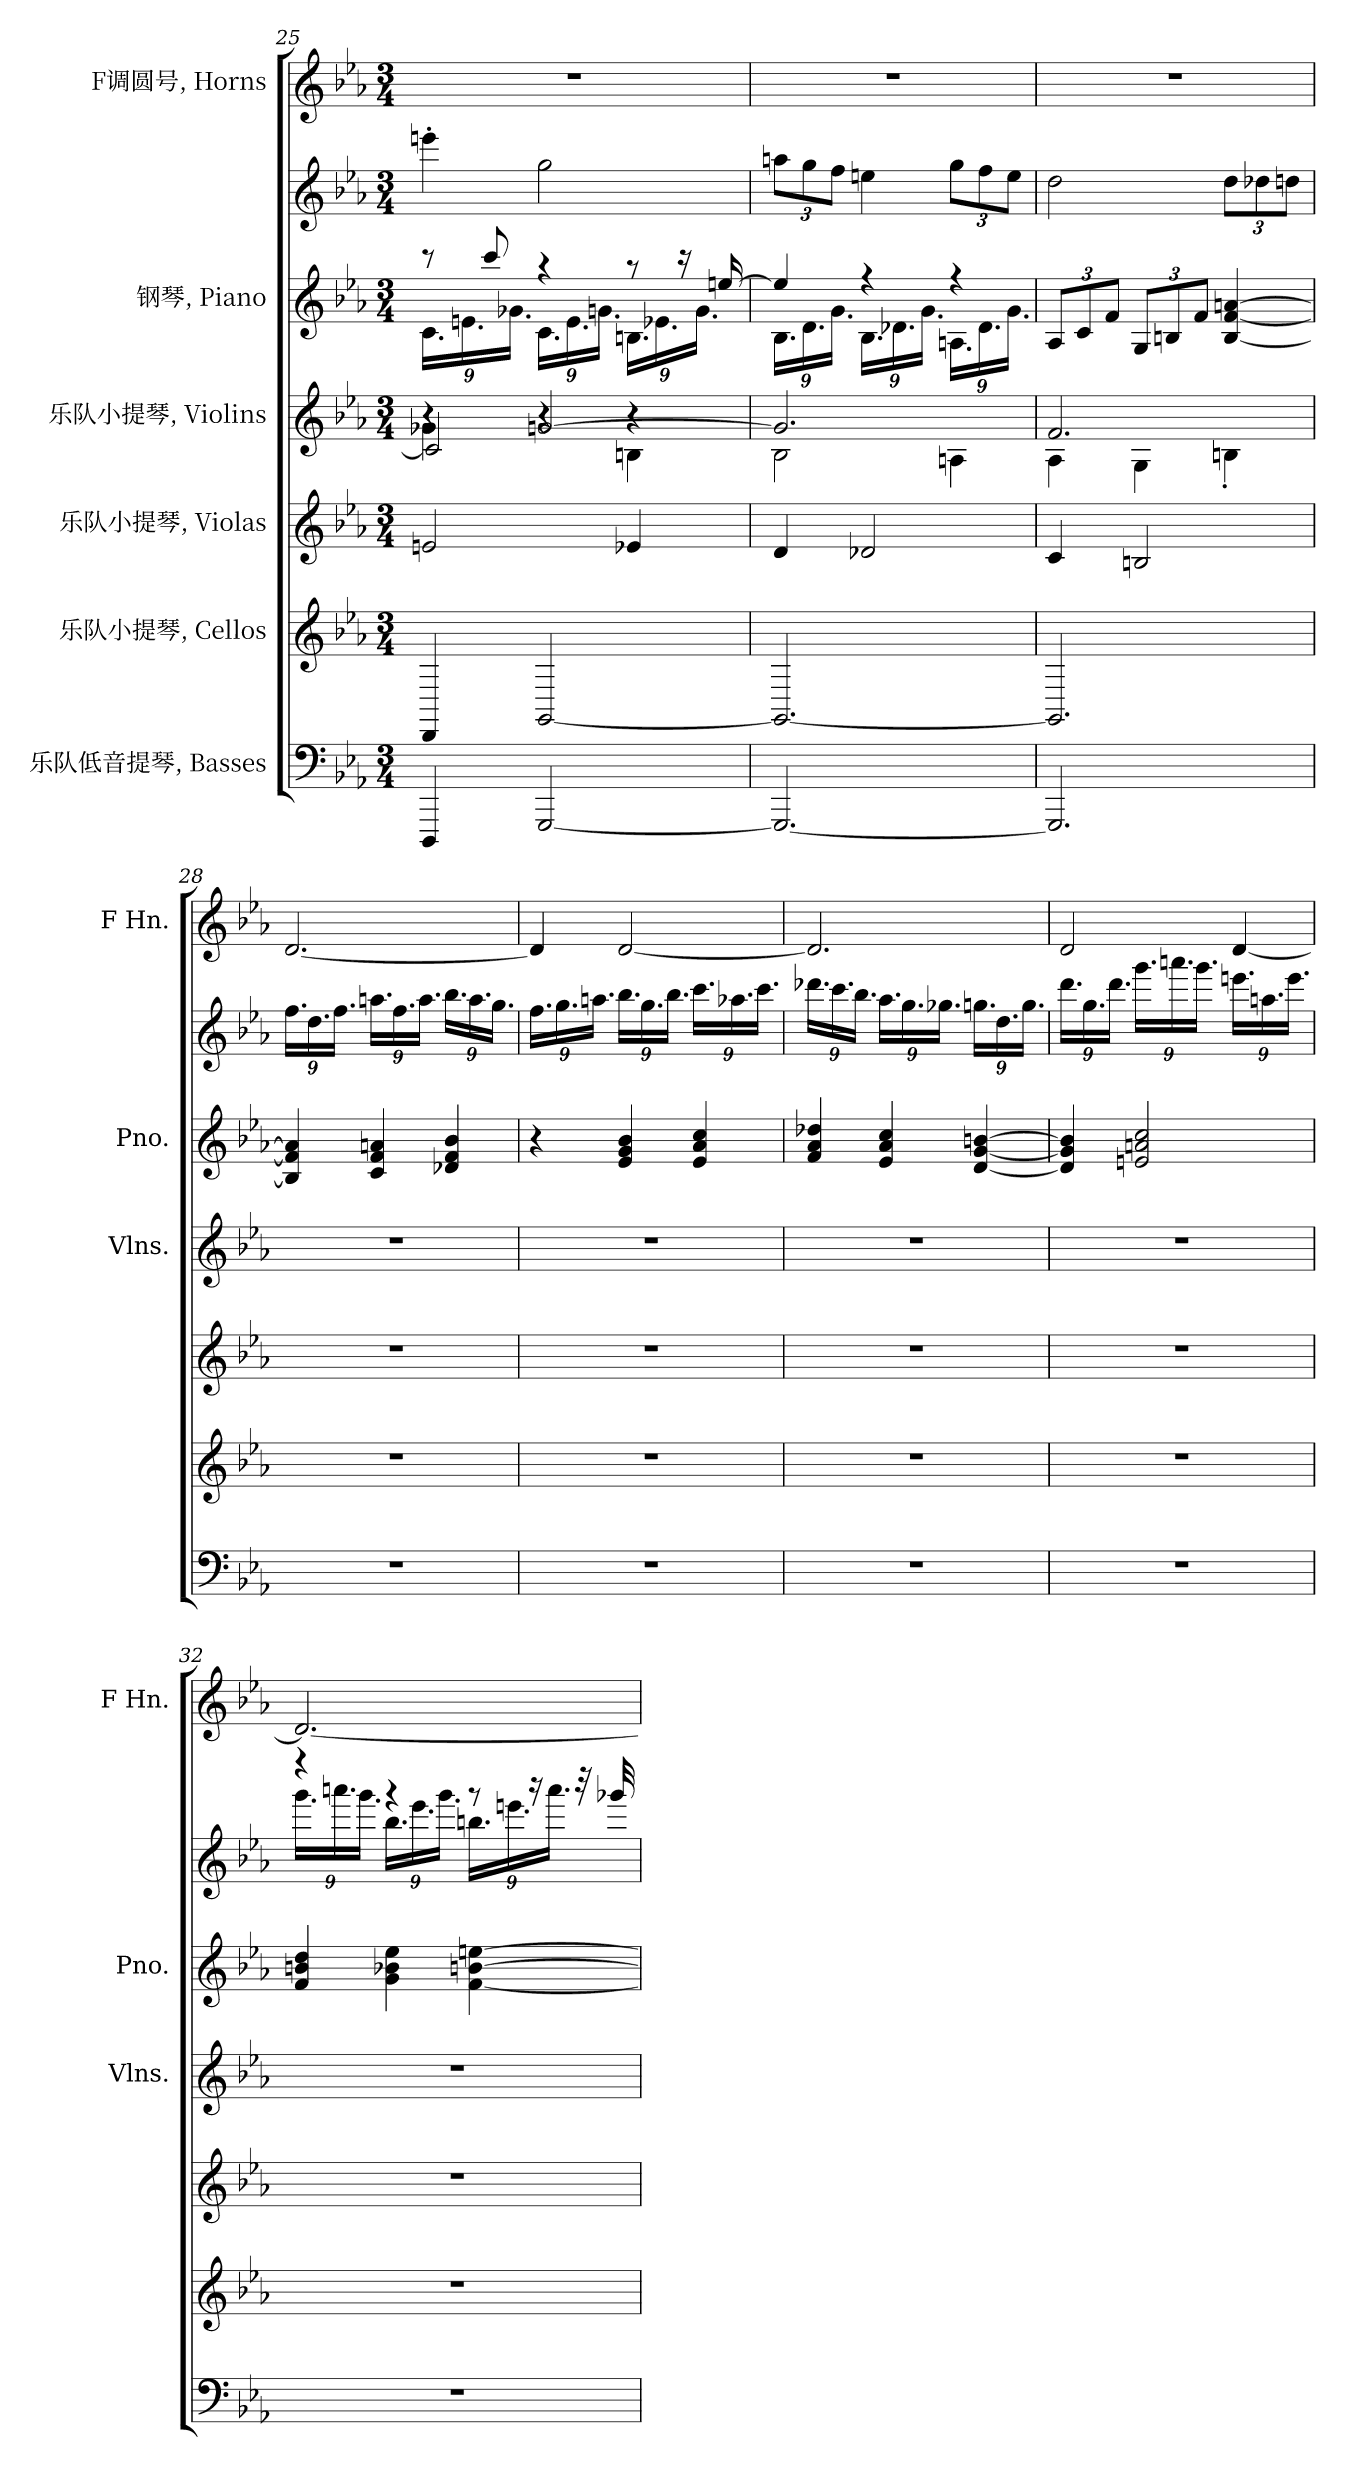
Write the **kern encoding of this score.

**kern	**kern	**kern	**kern	**kern	**kern	**kern
*part6	*part5	*part4	*part3	*part2	*part2	*part1
*staff7	*staff6	*staff5	*staff4	*staff3	*staff2	*staff1
*I"乐队低音提琴, Basses	*I"乐队小提琴, Cellos	*I"乐队小提琴, Violas	*I"乐队小提琴, Violins	*I"钢琴, Piano	*	*I"F调圆号, Horns
*	*	*	*I'Vlns.	*I'Pno.	*	*I'F Hn.
!!LO:PB:g=z
*clefF4	*clefG2	*clefG2	*clefG2	*clefG2	*clefG2	*clefG2
*ITrd7c12	*	*	*	*	*	*ITrd4c7
*k[b-e-a-]	*k[b-e-a-]	*k[b-e-a-]	*k[b-e-a-]	*k[b-e-a-]	*k[b-e-a-]	*k[b-e-a-d-]
*M3/4	*M3/4	*M3/4	*M3/4	*M3/4	*M3/4	*M3/4
*MM59	*MM59	*MM59	*MM59	*MM59	*MM59	*MM59
=25	=25	=25	=25	=25	=25	=25
*	*	*	*^	*^	*	*
*	*	*	*	*^	*	*	*	*
*	*	*	*	*	*	*	*Xbrackettup	*	*
4DDDD/	4DD/	2en/	4r	4g-X\	2c/]	8r	18.c\LL	4eeen'\	2.r
.	.	.	.	.	.	.	18.en\	.	.
.	.	.	.	.	.	8ccc/	.	.	.
.	.	.	.	.	.	.	18.g-X\JJ	.	.
[2GGGG/	[2GG/	.	[2gn/	4r	.	4r	18.c\LL	2gg\	.
.	.	.	.	.	.	.	18.e\	.	.
.	.	.	.	.	.	.	18.gn\JJ	.	.
.	.	4e-X/	.	4Bn\	4r	8r	18.Bn\LL	.	.
.	.	.	.	.	.	.	18.e-X\	.	.
.	.	.	.	.	.	16r	.	.	.
.	.	.	.	.	.	.	18.g\JJ	.	.
.	.	.	.	.	.	[16een/	.	.	.
*	*	*	*	*v	*v	*	*	*	*
=26	=26	=26	=26	=26	=26	=26	=26	=26
*	*	*	*	*	*	*	*Xbrackettup	*
*	*	*	*v	*v	*	*	*	*
*	*	*	*	*	*	*	*MM66
*	*	*	*^	*	*	*	*
2.GGGG/_	2.GG/_	4d/	2.g/]	2B-\	4ee/]	18.B-\LL	12aan\L	2.r
.	.	.	.	.	.	18.d\	12gg\	.
.	.	.	.	.	.	18.g\JJ	12ff\J	.
.	.	2d-X/	.	.	4r	18.B-\LL	4een\	.
.	.	.	.	.	.	18.d-X\	.	.
.	.	.	.	.	.	18.g\JJ	.	.
.	.	.	.	4An\	4r	18.An\LL	12gg\L	.
.	.	.	.	.	.	18.d-\	12ff\	.
.	.	.	.	.	.	18.g\JJ	12ee\J	.
*	*	*	*	*	*v	*v	*	*
!!LO:PB:g=z
=27	=27	=27	=27	=27	=27	=27	=27
2.GGGG/]	2.GG/]	4c/	2.f/	4A-\	12A-/L	2dd\	2.r
.	.	.	.	.	12c/	.	.
.	.	.	.	.	12f/J	.	.
.	.	2Bn/	.	4G\	12G/L	.	.
.	.	.	.	.	12Bn/	.	.
.	.	.	.	.	12f/J	.	.
.	.	.	.	4Bn'\	[4B/ [4f/ [4an/	12dd\L	.
.	.	.	.	.	.	12dd-X\	.
.	.	.	.	.	.	12ddn\J	.
*	*	*	*v	*v	*	*	*
=28	=28	=28	=28	=28	=28	=28
2.r	2.r	2.r	2.r	4B/] 4f/] 4a/]	18.ff\LL	[2.G/
.	.	.	.	.	18.dd\	.
.	.	.	.	.	18.ff\JJ	.
.	.	.	.	4c/ 4f/ 4an/	18.aan\LL	.
.	.	.	.	.	18.ff\	.
.	.	.	.	.	18.aa\JJ	.
.	.	.	.	4d-X/ 4f/ 4b-/	18.bb-\LL	.
.	.	.	.	.	18.aa\	.
.	.	.	.	.	18.gg\JJ	.
!!LO:PB:g=z
=29	=29	=29	=29	=29	=29	=29
2.r	2.r	2.r	2.r	4r	18.ff\LL	4G/]
.	.	.	.	.	18.gg\	.
.	.	.	.	.	18.aan\JJ	.
.	.	.	.	4e-/ 4g/ 4b-/	18.bb-\LL	[2G/
.	.	.	.	.	18.gg\	.
.	.	.	.	.	18.bb-\JJ	.
.	.	.	.	4e-/ 4a-/ 4cc/	18.ccc\LL	.
.	.	.	.	.	18.aa-X\	.
.	.	.	.	.	18.ccc\JJ	.
=30	=30	=30	=30	=30	=30	=30
2.r	2.r	2.r	2.r	4f/ 4a-/ 4dd-X/	18.ddd-X\LL	2.G/]
.	.	.	.	.	18.ccc\	.
.	.	.	.	.	18.bb-\JJ	.
.	.	.	.	4e-/ 4a-/ 4cc/	18.aa-\LL	.
.	.	.	.	.	18.gg\	.
.	.	.	.	.	18.gg-X\JJ	.
.	.	.	.	[4d/ [4g/ [4bn/	18.ggn\LL	.
.	.	.	.	.	18.dd\	.
.	.	.	.	.	18.gg\JJ	.
!!LO:PB:g=z
=31	=31	=31	=31	=31	=31	=31
2.r	2.r	2.r	2.r	4d/] 4g/] 4b/]	18.ddd\LL	2G/
.	.	.	.	.	18.gg\	.
.	.	.	.	.	18.ddd\JJ	.
.	.	.	.	2en/ 2an/ 2cc/	18.ggg\LL	.
.	.	.	.	.	18.aaan\	.
.	.	.	.	.	18.ggg\JJ	.
.	.	.	.	.	18.eeen\LL	[4G/
.	.	.	.	.	18.aan\	.
.	.	.	.	.	18.eee\JJ	.
=32	=32	=32	=32	=32	=32	=32
*	*	*	*	*	*^	*
2.r	2.r	2.r	2.r	4f/ 4bn/ 4dd/	4r	18.ggg\LL	2.G/_
.	.	.	.	.	.	18.aaan\	.
.	.	.	.	.	.	18.ggg\JJ	.
.	.	.	.	4g\ 4b-X\ 4ee-\	4r	18.bb-\LL	.
.	.	.	.	.	.	18.eee-\	.
.	.	.	.	.	.	18.ggg\JJ	.
.	.	.	.	[4f\ [4bn\ [4een\	8r	18.bbn\LL	.
.	.	.	.	.	.	18.eeen\	.
.	.	.	.	.	16r	.	.
.	.	.	.	.	.	18.aaa\JJ	.
.	.	.	.	.	32r	.	.
.	.	.	.	.	32ggg-X/	.	.
*	*	*	*	*	*v	*v	*
=	=	=	=	=	=	=
*-	*-	*-	*-	*-	*-	*-
